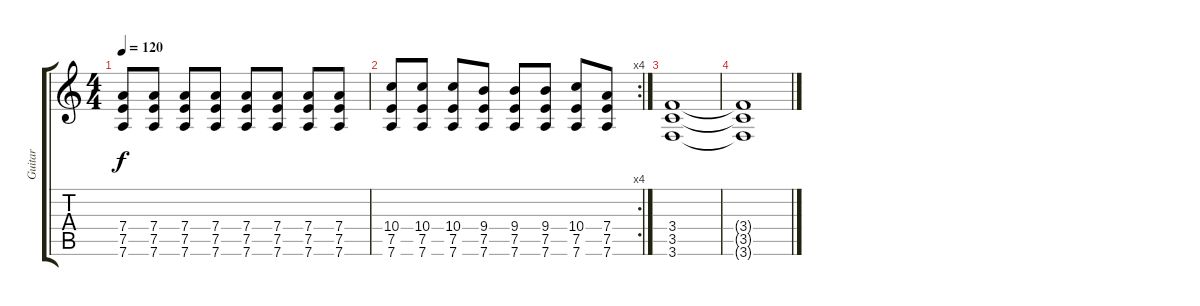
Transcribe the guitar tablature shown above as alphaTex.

\track ("Guitar" "Guitar") {instrument electricguitarclean}
\staff {score tabs}
\tuning (D4 A3 F3 D3 A2 D2) {hide}
\ts (4 4)
\tempo 120
\clef g2
\ks c
(7.4 7.5 7.6).8{dy f} (7.4 7.5 7.6).8 (7.4 7.5 7.6).8 (7.4 7.5 7.6).8 (7.4 7.5 7.6).8 (7.4 7.5 7.6).8 (7.4 7.5 7.6).8 (7.4 7.5 7.6).8 |
\rc 4
(10.4 7.5 7.6).8 (10.4 7.5 7.6).8 (10.4 7.5 7.6).8 (9.4 7.5 7.6).8 (9.4 7.5 7.6).8 (9.4 7.5 7.6).8 (10.4 7.5 7.6).8 (7.4 7.5 7.6).8 |
(3.4 3.5 3.6).1 |
(3.4{t} 3.5{t} 3.6{t}).1
